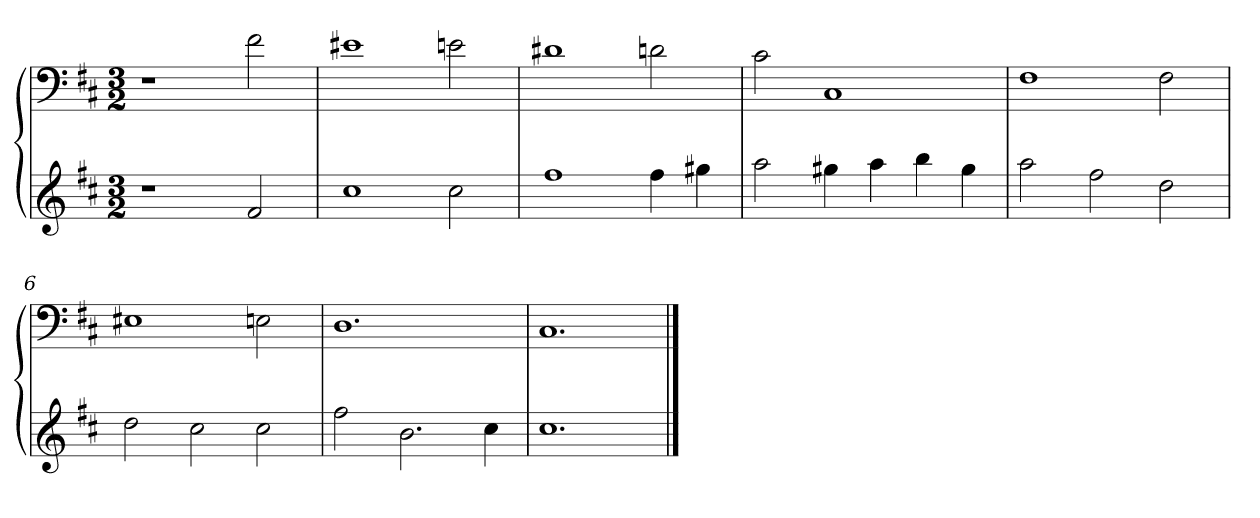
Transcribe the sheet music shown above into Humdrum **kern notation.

**kern	**kern
*part1	*part1
*staff2	*staff1
*k[f#c#]	*k[f#c#]
*b:	*b:
*M3/2	*M3/2
=1	=1
1r	1r
2f#	2f#
=2	=2
1cc#	1e#X
2cc#	2en
=3	=3
1ff#	1d#X
4ff#	2dn
4gg#X	.
=4	=4
2aa	2c#
4gg#X	1C#
4aa	.
4bb	.
4gg#	.
=5	=5
2aa	1F#
2ff#	.
2dd	2F#
=6	=6
2dd	1E#X
2cc#	.
2cc#	2En
=7	=7
2ff#	1.D
2.b	.
4cc#	.
=8	=8
1.cc#	1.C#
==	==
*-	*-
